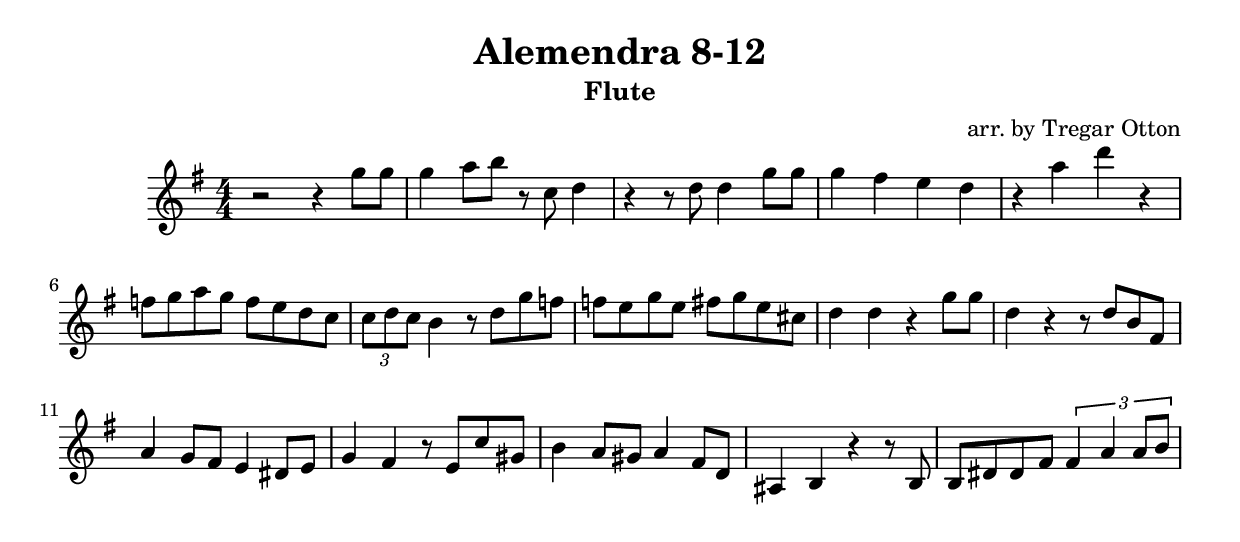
\version "2.18.0"

\header {
  title = "Alemendra 8-12"
  arranger = "arr. by Tregar Otton"
  instrument = "Flute"
}

    
    \relative c'''{
    \key g \major
    \numericTimeSignature
    \time 4/4
    r2 r4 g8 g8
    g4 a8 b8 r8 c,8 d4
    r4 r8 d8 d4 g8 g8
    g4 fis4 e4 d4 
    r4 a' d r    
    f,8 g8 a8 g8 f8 e8 d8 c8
    \times 2/3 { c8 d8 c8 } b4 r8 d8 g8 f8
    f8 e8 g8 e8 fis8 g8 e8 cis8 
    d4 d4 r4 g8 g8 % here is the second repeat
    d4 r4 r8 d8 b8 fis8 

    %measure 11 - melody
    a4 g8 fis8 e4 dis8 e8 
    g4 fis4 r8 e8 c'8 gis8 
    b4 a8 gis8 a4 fis8 d8 
    ais4 b4 r4 r8 b8 %slur into next measure
    b8 dis dis fis \times 2/3 {fis4 a4 a8 b8}

  

}
